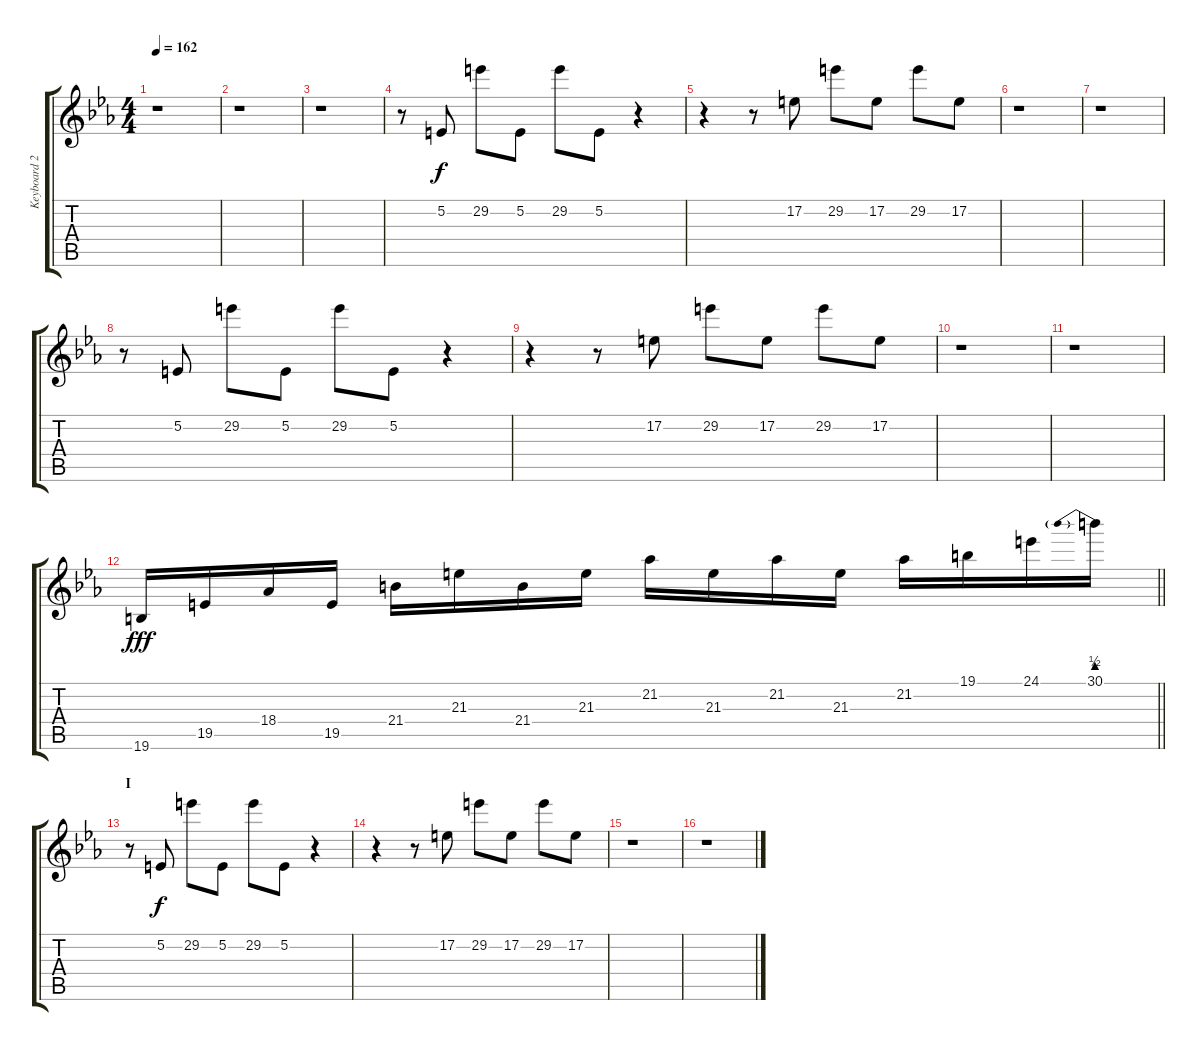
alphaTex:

\track ("Keyboard 2" "Keyboard 2") {instrument lead1square}
\staff {score tabs}
\tuning (E4 B3 G3 D3 A2 E2) {hide}
\ts (4 4)
\tempo 162
\clef g2
\ks eb
r.1{dy f} |
r.1 |
r.1 |
r.8 5.2.8 29.2.8 5.2.8 29.2.8 5.2.8 r.4 |
r.4 r.8 17.2.8 29.2.8 17.2.8 29.2.8 17.2.8 |
r.1 |
r.1 |
r.8 5.2.8 29.2.8 5.2.8 29.2.8 5.2.8 r.4 |
r.4 r.8 17.2.8 29.2.8 17.2.8 29.2.8 17.2.8 |
r.1 |
r.1 |
\barLineRight lightlight
19.6.16{dy fff} 19.5.16 18.4.16 19.5.16 21.4.16 21.3.16 21.4.16 21.3.16 21.2.16 21.3.16 21.2.16 21.3.16 21.2.16 19.1.16 24.1.16 30.1{be (prebend 0 2 60 2)}.16 |
\section ("" "I")
r.8 5.2.8{dy f} 29.2.8 5.2.8 29.2.8 5.2.8 r.4 |
r.4 r.8 17.2.8 29.2.8 17.2.8 29.2.8 17.2.8 |
r.1 |
r.1
